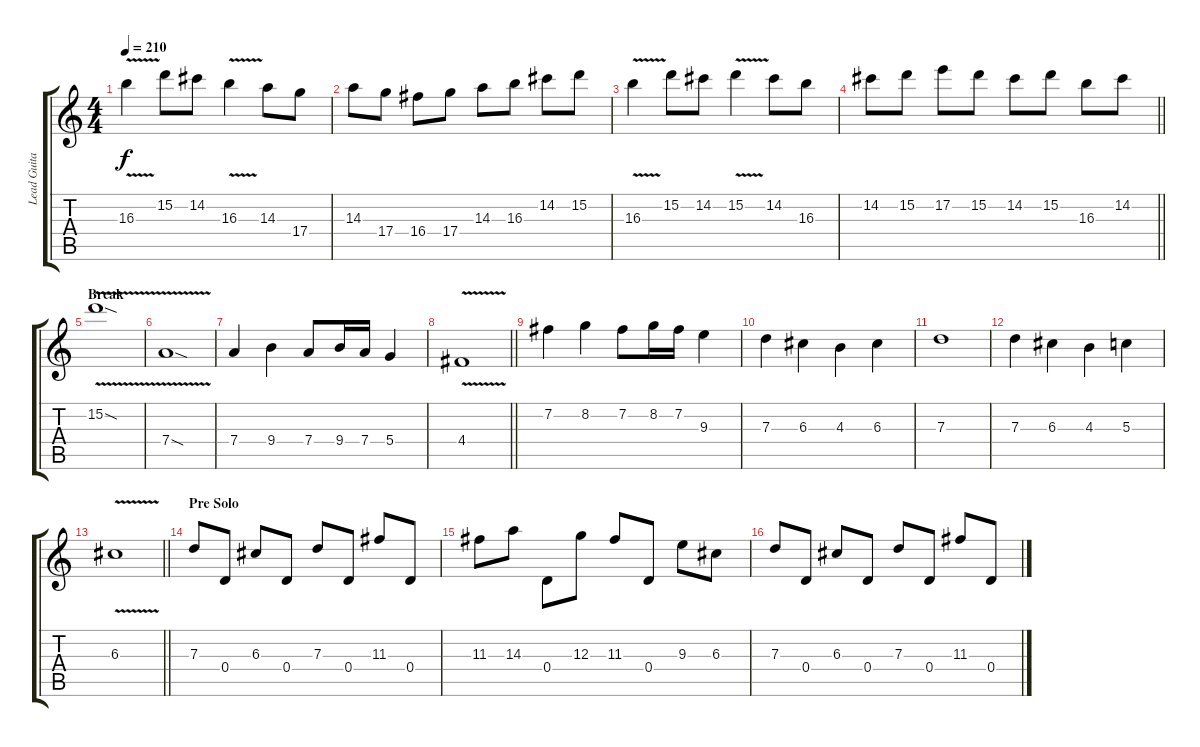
\track ("Lead Guitar" "Lead Guita") {instrument distortionguitar}
\staff {score tabs}
\tuning (E4 B3 G3 D3 A2 E2) {hide}
\ts (4 4)
\tempo 210
\clef g2
\ks c
16.3{v}.4{dy f} 15.2.8 14.2.8 16.3{v}.4 14.3.8 17.4.8 |
14.3.8 17.4.8 16.4.8 17.4.8 14.3.8 16.3.8 14.2.8 15.2.8 |
16.3{v}.4 15.2.8 14.2.8 15.2{v}.4 14.2.8 16.3.8 |
\barLineRight lightlight
14.2.8 15.2.8 17.2.8 15.2.8 14.2.8 15.2.8 16.3.8 14.2.8 |
\section ("" "Break")
15.2{v sod}.1 |
7.4{v sod}.1 |
7.4.4 9.4.4 7.4.8 9.4.16 7.4.16 5.4.4 |
\barLineRight lightlight
4.4{v}.1 |
7.2.4 8.2.4 7.2.8 8.2.16 7.2.16 9.3.4 |
7.3.4 6.3.4 4.3.4 6.3.4 |
7.3.1 |
7.3.4 6.3.4 4.3.4 5.3.4 |
\barLineRight lightlight
6.3{v}.1 |
\section ("" "Pre Solo")
7.3.8 0.4.8 6.3.8 0.4.8 7.3.8 0.4.8 11.3.8 0.4.8 |
11.3.8 14.3.8 0.4.8 12.3.8 11.3.8 0.4.8 9.3.8 6.3.8 |
7.3.8 0.4.8 6.3.8 0.4.8 7.3.8 0.4.8 11.3.8 0.4.8
